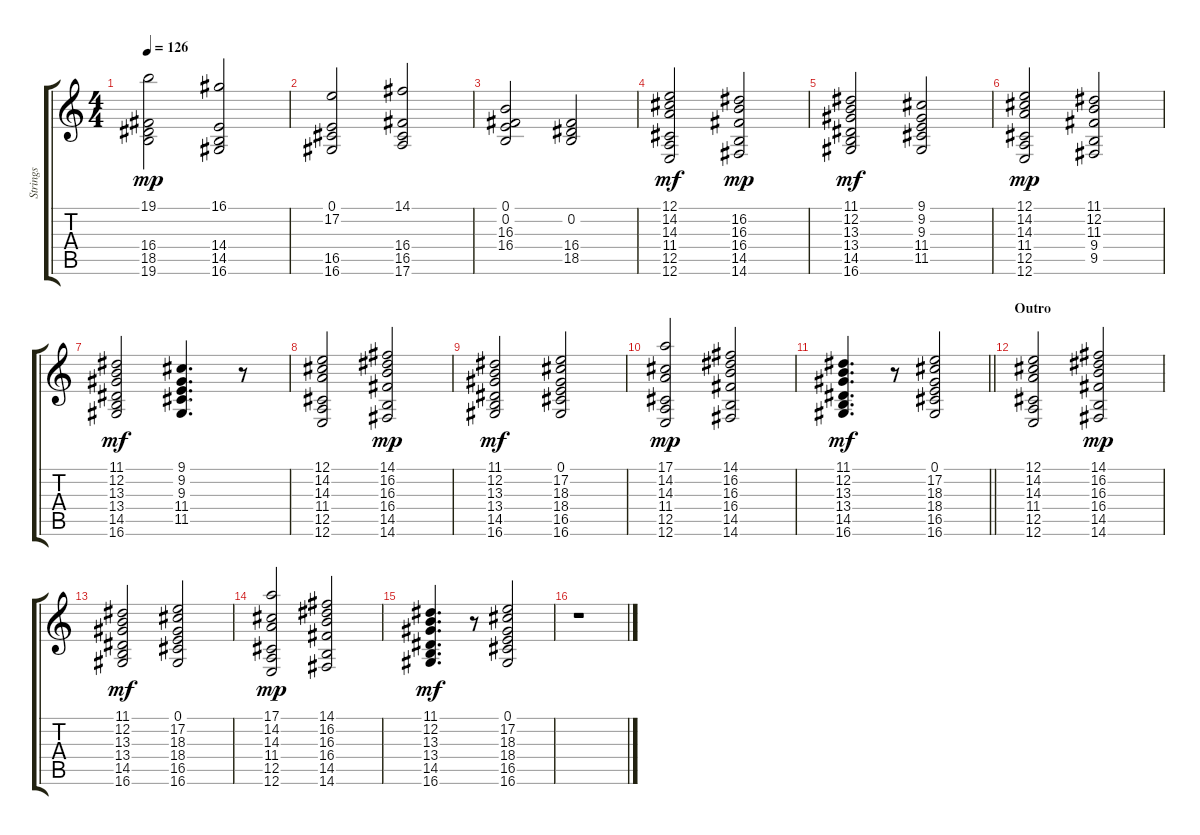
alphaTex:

\track ("Strings" "Strings") {instrument synthstrings1}
\staff {score tabs}
\tuning (E4 B3 G3 D3 A2 E2) {hide}
\ts (4 4)
\tempo 126
\clef g2
\ks c
(19.1 16.4 18.5 19.6).2{dy mp} (16.1 14.4 14.5 16.6).2 |
(0.1 17.2 16.5 16.6).2 (14.1 16.4 16.5 17.6).2 |
(0.1 0.2 16.3 16.4).2 (0.2 16.4 18.5).2 |
(12.1 14.2 14.3 11.4 12.5 12.6).2{dy mf} (16.2 16.3 16.4 14.5 14.6).2{dy mp} |
(11.1 12.2 13.3 13.4 14.5 16.6).2{dy mf} (9.1 9.2 9.3 11.4 11.5).2 |
(12.1 14.2 14.3 11.4 12.5 12.6).2{dy mp} (11.1 12.2 11.3 9.4 9.5).2 |
(11.1 12.2 13.3 13.4 14.5 16.6).2{dy mf} (9.1 9.2 9.3 11.4 11.5).4{d} r.8 |
(12.1 14.2 14.3 11.4 12.5 12.6).2 (14.1 16.2 16.3 16.4 14.5 14.6).2{dy mp} |
(11.1 12.2 13.3 13.4 14.5 16.6).2{dy mf} (0.1 17.2 18.3 18.4 16.5 16.6).2 |
(17.1 14.2 14.3 11.4 12.5 12.6).2{dy mp} (14.1 16.2 16.3 16.4 14.5 14.6).2 |
\barLineRight lightlight
(11.1 12.2 13.3 13.4 14.5 16.6).4{d dy mf} r.8 (0.1 17.2 18.3 18.4 16.5 16.6).2 |
\section ("" "Outro")
(12.1 14.2 14.3 11.4 12.5 12.6).2 (14.1 16.2 16.3 16.4 14.5 14.6).2{dy mp} |
(11.1 12.2 13.3 13.4 14.5 16.6).2{dy mf} (0.1 17.2 18.3 18.4 16.5 16.6).2 |
(17.1 14.2 14.3 11.4 12.5 12.6).2{dy mp} (14.1 16.2 16.3 16.4 14.5 14.6).2 |
(11.1 12.2 13.3 13.4 14.5 16.6).4{d dy mf} r.8 (0.1 17.2 18.3 18.4 16.5 16.6).2 |
r.1
